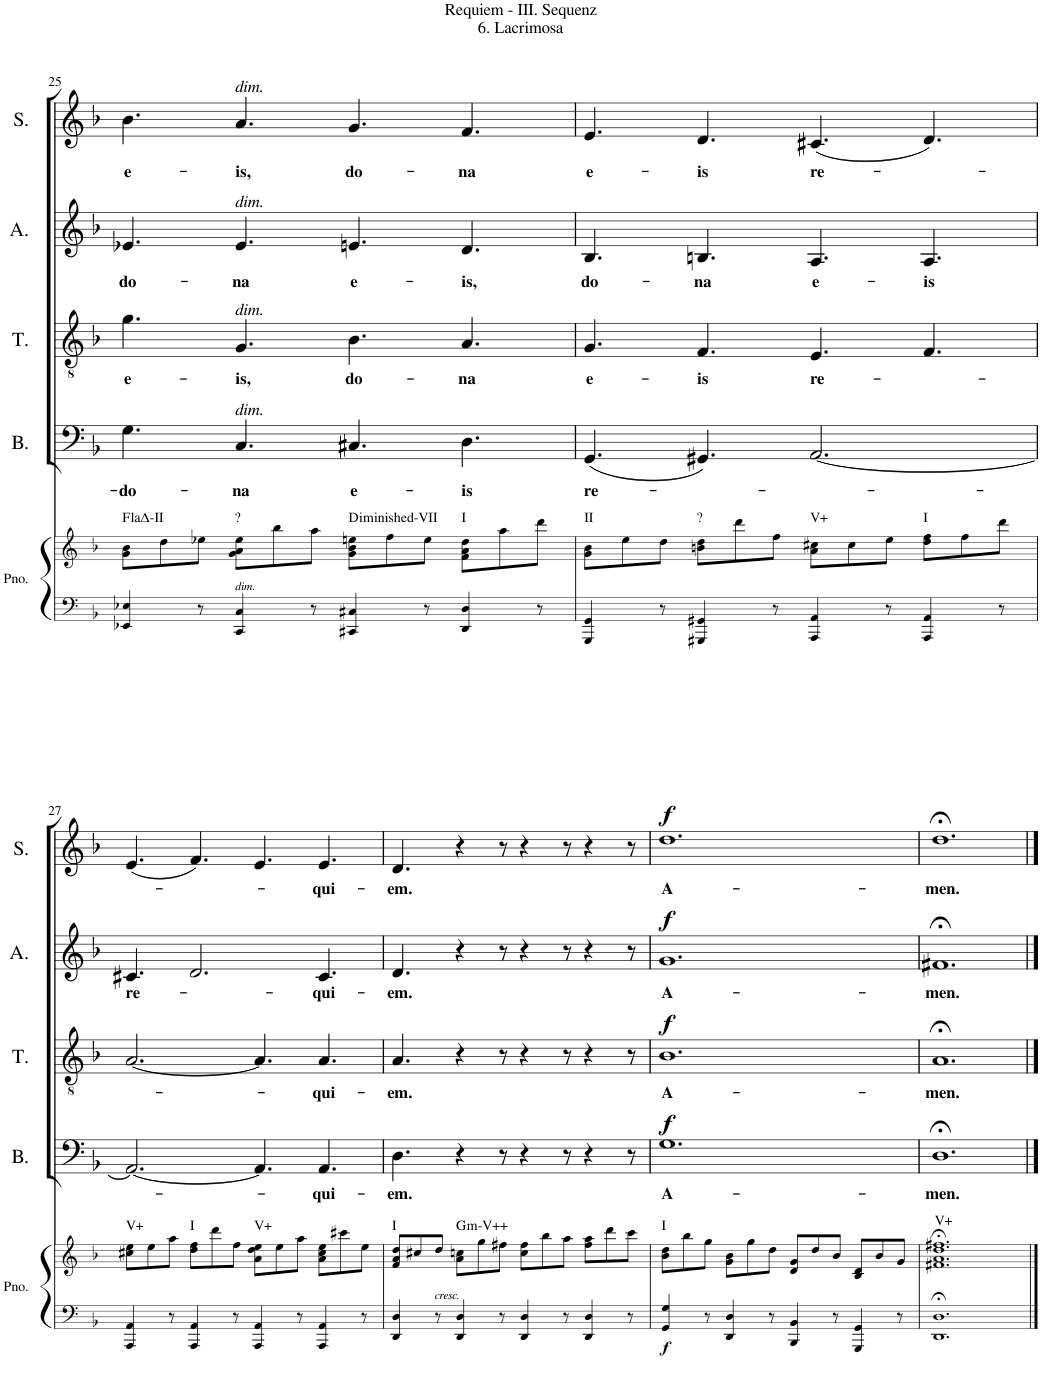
**kern	**kern	**dynam	**harte	**kern	**text	**dynam	**kern	**text	**dynam	**kern	**text	**dynam	**kern	**text	**dynam
*part5	*part5	*part5	*part5	*part4	*part4	*part4	*part3	*part3	*part3	*part2	*part2	*part2	*part1	*part1	*part1
*staff6	*staff5	*staff5/6	*	*staff4	*staff4	*staff4	*staff3	*staff3	*staff3	*staff2	*staff2	*staff2	*staff1	*staff1	*staff1
*I"Piano	*	*	*	*I"Bass	*	*	*I"Tenor	*	*	*I"Alto	*	*	*I"Soprano	*	*
*I'Pno.	*	*	*	*I'B.	*	*	*I'T.	*	*	*I'A.	*	*	*I'S.	*	*
!!LO:PB:g=z
*clefF4	*clefG2	*	*	*clefF4	*	*	*clefGv2	*	*	*clefG2	*	*	*clefG2	*	*
*k[b-]	*k[b-]	*	*	*k[b-]	*	*	*k[b-]	*	*	*k[b-]	*	*	*k[b-]	*	*
*M12/8	*M12/8	*	*	*M12/8	*	*	*M12/8	*	*	*M12/8	*	*	*M12/8	*	*
=25	=25	=25	=25	=25	=25	=25	=25	=25	=25	=25	=25	=25	=25	=25	=25
!	!	!	!	!	!LO:LY:b	!	!	!LO:LY:b	!	!	!LO:LY:b	!	!	!LO:LY:b	!
4EE-X/ 4E-X/	8g\ 8b-\L	.	F:maj	4.G\	-do-	.	4.g\	e-	.	4.e-X/	do-	.	4.b-\	e-	.
.	8dd\	.	.	.	.	.	.	.	.	.	.	.	.	.	.
8r	8ee-X\J	.	.	.	.	.	.	.	.	.	.	.	.	.	.
!	!	!	!	!	!	!	!	!	!	!	!	!	!LO:TX:a:i:t=dim.	!	!
!	!	!	!	!	!	!	!	!	!	!LO:TX:a:i:t=dim.	!	!	!	!	!
!	!	!	!	!	!	!	!LO:TX:a:i:t=dim.	!	!	!	!	!	!	!	!
!	!	!	!	!LO:TX:a:i:t=dim.	!	!	!	!	!	!	!	!	!	!	!
!LO:TX:a:i:t=dim.	!	!	!	!	!	!	!	!	!	!	!	!	!	!	!
!	!	!	!LO:H:kt=?	!	!LO:LY:b	!	!	!LO:LY:b	!	!	!LO:LY:b	!	!	!LO:LY:b	!
4CC/ 4C/	8g\ 8a\ 8ee-\L	.	N	4.C/	-na	.	4.G/	-is,	.	4.e-/	-na	.	4.a/	-is,	.
.	8bb-\	.	.	.	.	.	.	.	.	.	.	.	.	.	.
8r	8aa\J	.	.	.	.	.	.	.	.	.	.	.	.	.	.
!	!	!	!	!	!LO:LY:b	!	!	!LO:LY:b	!	!	!LO:LY:b	!	!	!LO:LY:b	!
4CC#X/ 4C#X/	8g\ 8b-\ 8een\L	.	D:maj	4.C#X/	e-	.	4.B-\	do-	.	4.en/	e-	.	4.g/	do-	.
.	8ff\	.	.	.	.	.	.	.	.	.	.	.	.	.	.
8r	8ee\J	.	.	.	.	.	.	.	.	.	.	.	.	.	.
!	!	!	!LO:H:kt=I	!	!LO:LY:b	!	!	!LO:LY:b	!	!	!LO:LY:b	!	!	!LO:LY:b	!
4DD/ 4D/	8f\ 8a\ 8dd\L	.	N	4.D\	-is	.	4.A/	-na	.	4.d/	-is,	.	4.f/	-na	.
.	8aa\	.	.	.	.	.	.	.	.	.	.	.	.	.	.
8r	8ddd\J	.	.	.	.	.	.	.	.	.	.	.	.	.	.
=26	=26	=26	=26	=26	=26	=26	=26	=26	=26	=26	=26	=26	=26	=26	=26
!	!	!	!LO:H:kt=II	!	!LO:LY:b	!	!	!LO:LY:b	!	!	!LO:LY:b	!	!	!LO:LY:b	!
4GGG/ 4GG/	8g\ 8b-\L	.	N	(4.GG/	re-	.	4.G/	e-	.	4.B-/	do-	.	4.e/	e-	.
.	8ee\	.	.	.	.	.	.	.	.	.	.	.	.	.	.
8r	8dd\J	.	.	.	.	.	.	.	.	.	.	.	.	.	.
!	!	!	!LO:H:kt=?	!	!	!	!	!LO:LY:b	!	!	!LO:LY:b	!	!	!LO:LY:b	!
4GGG#X/ 4GG#X/	8bn\ 8dd\L	.	N	4.GG#X/)	.	.	4.F/	-is	.	4.Bn/	-na	.	4.d/	-is	.
.	8ddd\	.	.	.	.	.	.	.	.	.	.	.	.	.	.
8r	8ff\J	.	.	.	.	.	.	.	.	.	.	.	.	.	.
!	!	!	!LO:H:kt=V+	!	!	!	!	!LO:LY:b	!	!	!LO:LY:b	!	!	!LO:LY:b	!
4AAA/ 4AA/	8a\ 8cc#X\L	.	N	[2.AA/	.	.	4.E/	re-	.	4.A/	e-	.	(4.c#X/	re-	.
.	8cc#\	.	.	.	.	.	.	.	.	.	.	.	.	.	.
8r	8ee\J	.	.	.	.	.	.	.	.	.	.	.	.	.	.
!	!	!	!LO:H:kt=I	!	!	!	!	!	!	!	!LO:LY:b	!	!	!	!
4AAA/ 4AA/	8dd\ 8ff\L	.	N	.	.	.	4.F/	.	.	4.A/	-is	.	4.d/)	.	.
.	8ff\	.	.	.	.	.	.	.	.	.	.	.	.	.	.
8r	8ddd\J	.	.	.	.	.	.	.	.	.	.	.	.	.	.
!!LO:LB:g=z
=27	=27	=27	=27	=27	=27	=27	=27	=27	=27	=27	=27	=27	=27	=27	=27
!	!	!	!LO:H:kt=V+	!	!	!	!	!	!	!	!LO:LY:b	!	!	!	!
4AAA/ 4AA/	8cc#X\ 8ee\L	.	N	2.AA/_	.	.	[2.A/	.	.	4.c#X/	re-	.	(4.e/	.	.
.	8ee\	.	.	.	.	.	.	.	.	.	.	.	.	.	.
8r	8aa\J	.	.	.	.	.	.	.	.	.	.	.	.	.	.
!	!	!	!LO:H:kt=I	!	!	!	!	!	!	!	!	!	!	!	!
4AAA/ 4AA/	8dd\ 8ff\L	.	N	.	.	.	.	.	.	2.d/	.	.	4.f/)	.	.
.	8ddd\	.	.	.	.	.	.	.	.	.	.	.	.	.	.
8r	8ff\J	.	.	.	.	.	.	.	.	.	.	.	.	.	.
!	!	!	!LO:H:kt=V+	!	!	!	!	!	!	!	!	!	!	!	!
4AAA/ 4AA/	8a\ 8dd\ 8ee\L	.	N	4.AA/]	.	.	4.A/]	.	.	.	.	.	4.e/	.	.
.	8ee\	.	.	.	.	.	.	.	.	.	.	.	.	.	.
8r	8aa\J	.	.	.	.	.	.	.	.	.	.	.	.	.	.
!	!	!	!	!	!LO:LY:b	!	!	!LO:LY:b	!	!	!LO:LY:b	!	!	!LO:LY:b	!
4AAA/ 4AA/	8a\ 8cc#\ 8ee\L	.	.	4.AA/	-qui-	.	4.A/	-qui-	.	4.c#/	-qui-	.	4.e/	-qui-	.
.	8ccc#X\	.	.	.	.	.	.	.	.	.	.	.	.	.	.
8r	8ee\J	.	.	.	.	.	.	.	.	.	.	.	.	.	.
=28	=28	=28	=28	=28	=28	=28	=28	=28	=28	=28	=28	=28	=28	=28	=28
!	!	!	!LO:H:kt=I	!	!LO:LY:b	!	!	!LO:LY:b	!	!	!LO:LY:b	!	!	!LO:LY:b	!
4DD/ 4D/	8f/ 8a/ 8dd/L	.	N	4.D\	-em.	.	4.A/	-em.	.	4.d/	-em.	.	4.d/	-em.	.
.	8cc#X/	.	.	.	.	.	.	.	.	.	.	.	.	.	.
!LO:TX:a:i:t=cresc.	!	!	!	!	!	!	!	!	!	!	!	!	!	!	!
8r	8dd/J	.	.	.	.	.	.	.	.	.	.	.	.	.	.
!	!	!	!LO:H:kt=m	!	!	!	!	!	!	!	!	!	!	!	!
4DD/ 4D/	8a\ 8ccn\L	.	G:(b3,#5)	4r	.	.	4r	.	.	4r	.	.	4r	.	.
.	8gg\	.	.	.	.	.	.	.	.	.	.	.	.	.	.
8r	8ff#X\J	.	.	8r	.	.	8r	.	.	8r	.	.	8r	.	.
4DD/ 4D/	8cc\ 8ff#\L	.	.	4r	.	.	4r	.	.	4r	.	.	4r	.	.
.	8bb-\	.	.	.	.	.	.	.	.	.	.	.	.	.	.
8r	8aa\J	.	.	8r	.	.	8r	.	.	8r	.	.	8r	.	.
4DD/ 4D/	8ff#\ 8aa\L	.	.	4r	.	.	4r	.	.	4r	.	.	4r	.	.
.	8ddd\	.	.	.	.	.	.	.	.	.	.	.	.	.	.
8r	8ccc\J	.	.	8r	.	.	8r	.	.	8r	.	.	8r	.	.
=29	=29	=29	=29	=29	=29	=29	=29	=29	=29	=29	=29	=29	=29	=29	=29
!	!	!LO:DY:b=2	!LO:H:kt=I	!	!LO:LY:b	!LO:DY:a	!	!LO:LY:b	!LO:DY:a	!	!LO:LY:b	!LO:DY:a	!	!LO:LY:b	!LO:DY:a
4GG/ 4G/	8b-\ 8dd\L	f	N	1.G	A-	f	1.B-	A-	f	1.g	A-	f	1.dd	A-	f
.	8bb-\	.	.	.	.	.	.	.	.	.	.	.	.	.	.
8r	8gg\J	.	.	.	.	.	.	.	.	.	.	.	.	.	.
4DD/ 4D/	8g\ 8b-\L	.	.	.	.	.	.	.	.	.	.	.	.	.	.
.	8gg\	.	.	.	.	.	.	.	.	.	.	.	.	.	.
8r	8dd\J	.	.	.	.	.	.	.	.	.	.	.	.	.	.
4BBB-/ 4BB-/	8d/ 8g/L	.	.	.	.	.	.	.	.	.	.	.	.	.	.
.	8dd/	.	.	.	.	.	.	.	.	.	.	.	.	.	.
8r	8b-/J	.	.	.	.	.	.	.	.	.	.	.	.	.	.
4GGG/ 4GG/	8B-/ 8d/L	.	.	.	.	.	.	.	.	.	.	.	.	.	.
.	8b-/	.	.	.	.	.	.	.	.	.	.	.	.	.	.
8r	8g/J	.	.	.	.	.	.	.	.	.	.	.	.	.	.
=30	=30	=30	=30	=30	=30	=30	=30	=30	=30	=30	=30	=30	=30	=30	=30
!	!	!	!LO:H:kt=V+	!	!LO:LY:b	!	!	!LO:LY:b	!	!	!LO:LY:b	!	!	!LO:LY:b	!
1.DD;< 1.D;<	1.f#X;< 1.a;< 1.dd;< 1.ff#X;<	.	N	1.D;<	-men.	.	1.A;<	-men.	.	1.f#X;<	-men.	.	1.dd;<	-men.	.
==	==	==	==	==	==	==	==	==	==	==	==	==	==	==	==
*-	*-	*-	*-	*-	*-	*-	*-	*-	*-	*-	*-	*-	*-	*-	*-
